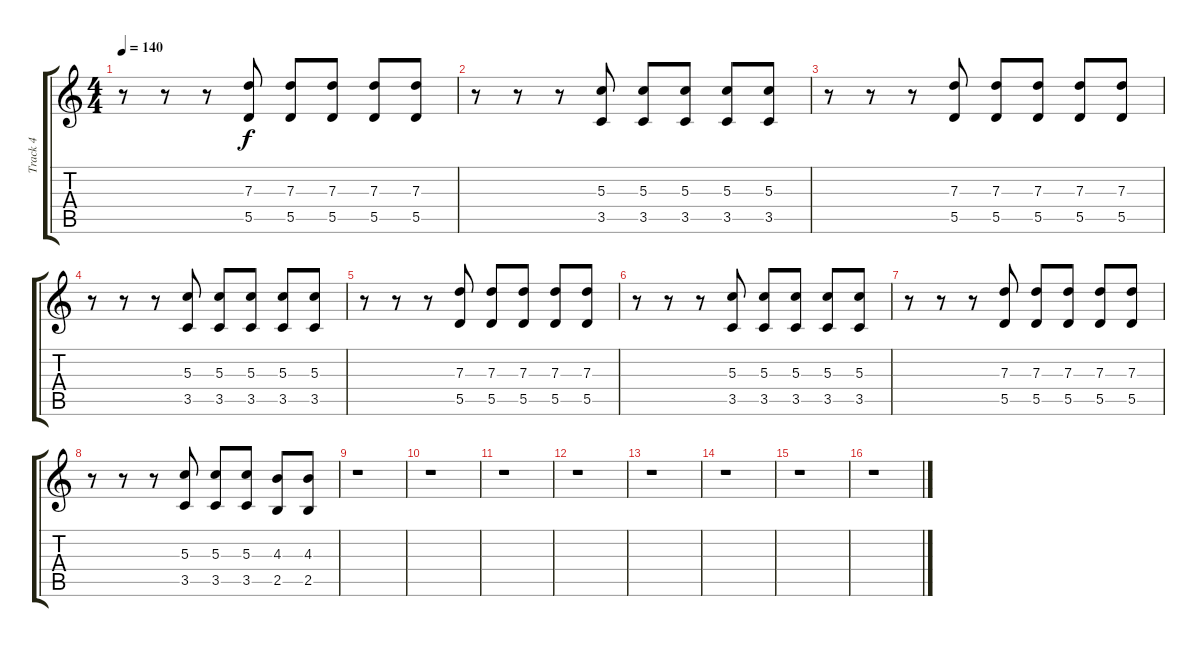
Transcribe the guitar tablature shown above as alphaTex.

\track ("Track 4" "Track 4") {instrument overdrivenguitar}
\staff {score tabs}
\tuning (E4 B3 G3 D3 A2 E2) {hide}
\ts (4 4)
\tempo 140
\clef g2
\ks c
r.8{dy f} r.8 r.8 (7.3 5.5).8 (7.3 5.5).8 (7.3 5.5).8 (7.3 5.5).8 (7.3 5.5).8 |
r.8 r.8 r.8 (5.3 3.5).8 (5.3 3.5).8 (5.3 3.5).8 (5.3 3.5).8 (5.3 3.5).8 |
r.8 r.8 r.8 (7.3 5.5).8 (7.3 5.5).8 (7.3 5.5).8 (7.3 5.5).8 (7.3 5.5).8 |
r.8 r.8 r.8 (5.3 3.5).8 (5.3 3.5).8 (5.3 3.5).8 (5.3 3.5).8 (5.3 3.5).8 |
r.8 r.8 r.8 (7.3 5.5).8 (7.3 5.5).8 (7.3 5.5).8 (7.3 5.5).8 (7.3 5.5).8 |
r.8 r.8 r.8 (5.3 3.5).8 (5.3 3.5).8 (5.3 3.5).8 (5.3 3.5).8 (5.3 3.5).8 |
r.8 r.8 r.8 (7.3 5.5).8 (7.3 5.5).8 (7.3 5.5).8 (7.3 5.5).8 (7.3 5.5).8 |
r.8 r.8 r.8 (5.3 3.5).8 (5.3 3.5).8 (5.3 3.5).8 (4.3 2.5).8 (4.3 2.5).8 |
r.1 |
r.1 |
r.1 |
r.1 |
r.1 |
r.1 |
r.1 |
r.1
